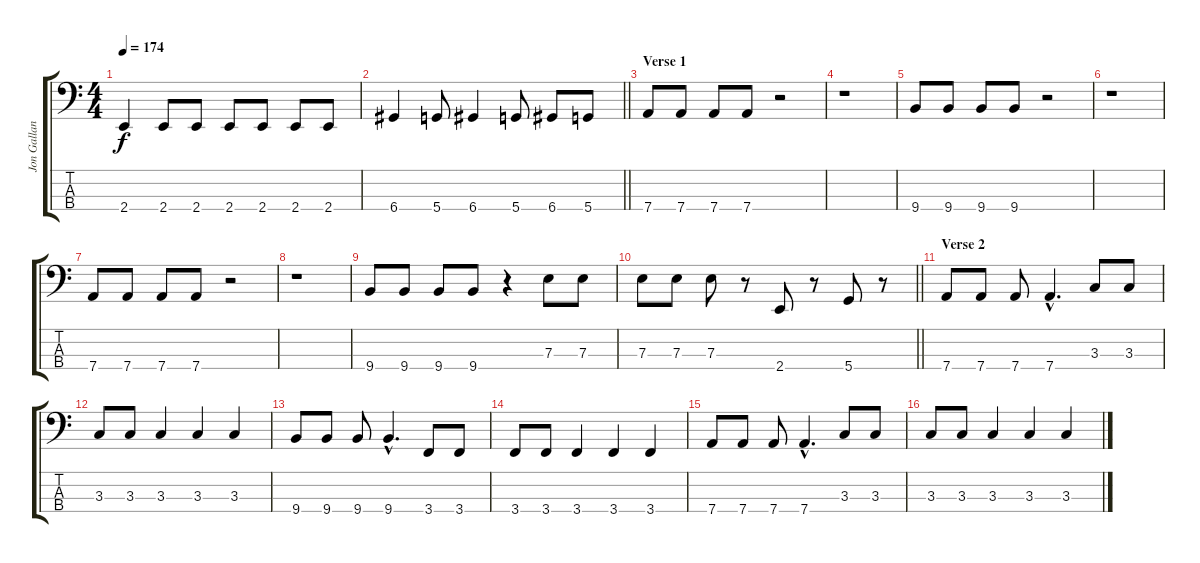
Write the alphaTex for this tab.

\track ("Jon Gallant" "Jon Gallan") {instrument electricbassfinger}
\staff {score tabs}
\tuning (G2 D2 A1 D1) {hide}
\ts (4 4)
\tempo 174
\clef f4
\ks c
2.4.4{dy f} 2.4.8 2.4.8 2.4.8 2.4.8 2.4.8 2.4.8 |
\barLineRight lightlight
6.4.4 5.4.8 6.4.4 5.4.8 6.4.8 5.4.8 |
\section ("" "Verse 1")
7.4.8 7.4.8 7.4.8 7.4.8 r.2 |
r.1 |
9.4.8 9.4.8 9.4.8 9.4.8 r.2 |
r.1 |
7.4.8 7.4.8 7.4.8 7.4.8 r.2 |
r.1 |
9.4.8 9.4.8 9.4.8 9.4.8 r.4 7.3.8 7.3.8 |
\barLineRight lightlight
7.3.8 7.3.8 7.3.8 r.8 2.4.8 r.8 5.4.8 r.8 |
\section ("" "Verse 2")
7.4.8 7.4.8 7.4.8 7.4{hac}.4{d} 3.3.8 3.3.8 |
3.3.8 3.3.8 3.3.4 3.3.4 3.3.4 |
9.4.8 9.4.8 9.4.8 9.4{hac}.4{d} 3.4.8 3.4.8 |
3.4.8 3.4.8 3.4.4 3.4.4 3.4.4 |
7.4.8 7.4.8 7.4.8 7.4{hac}.4{d} 3.3.8 3.3.8 |
3.3.8 3.3.8 3.3.4 3.3.4 3.3.4
